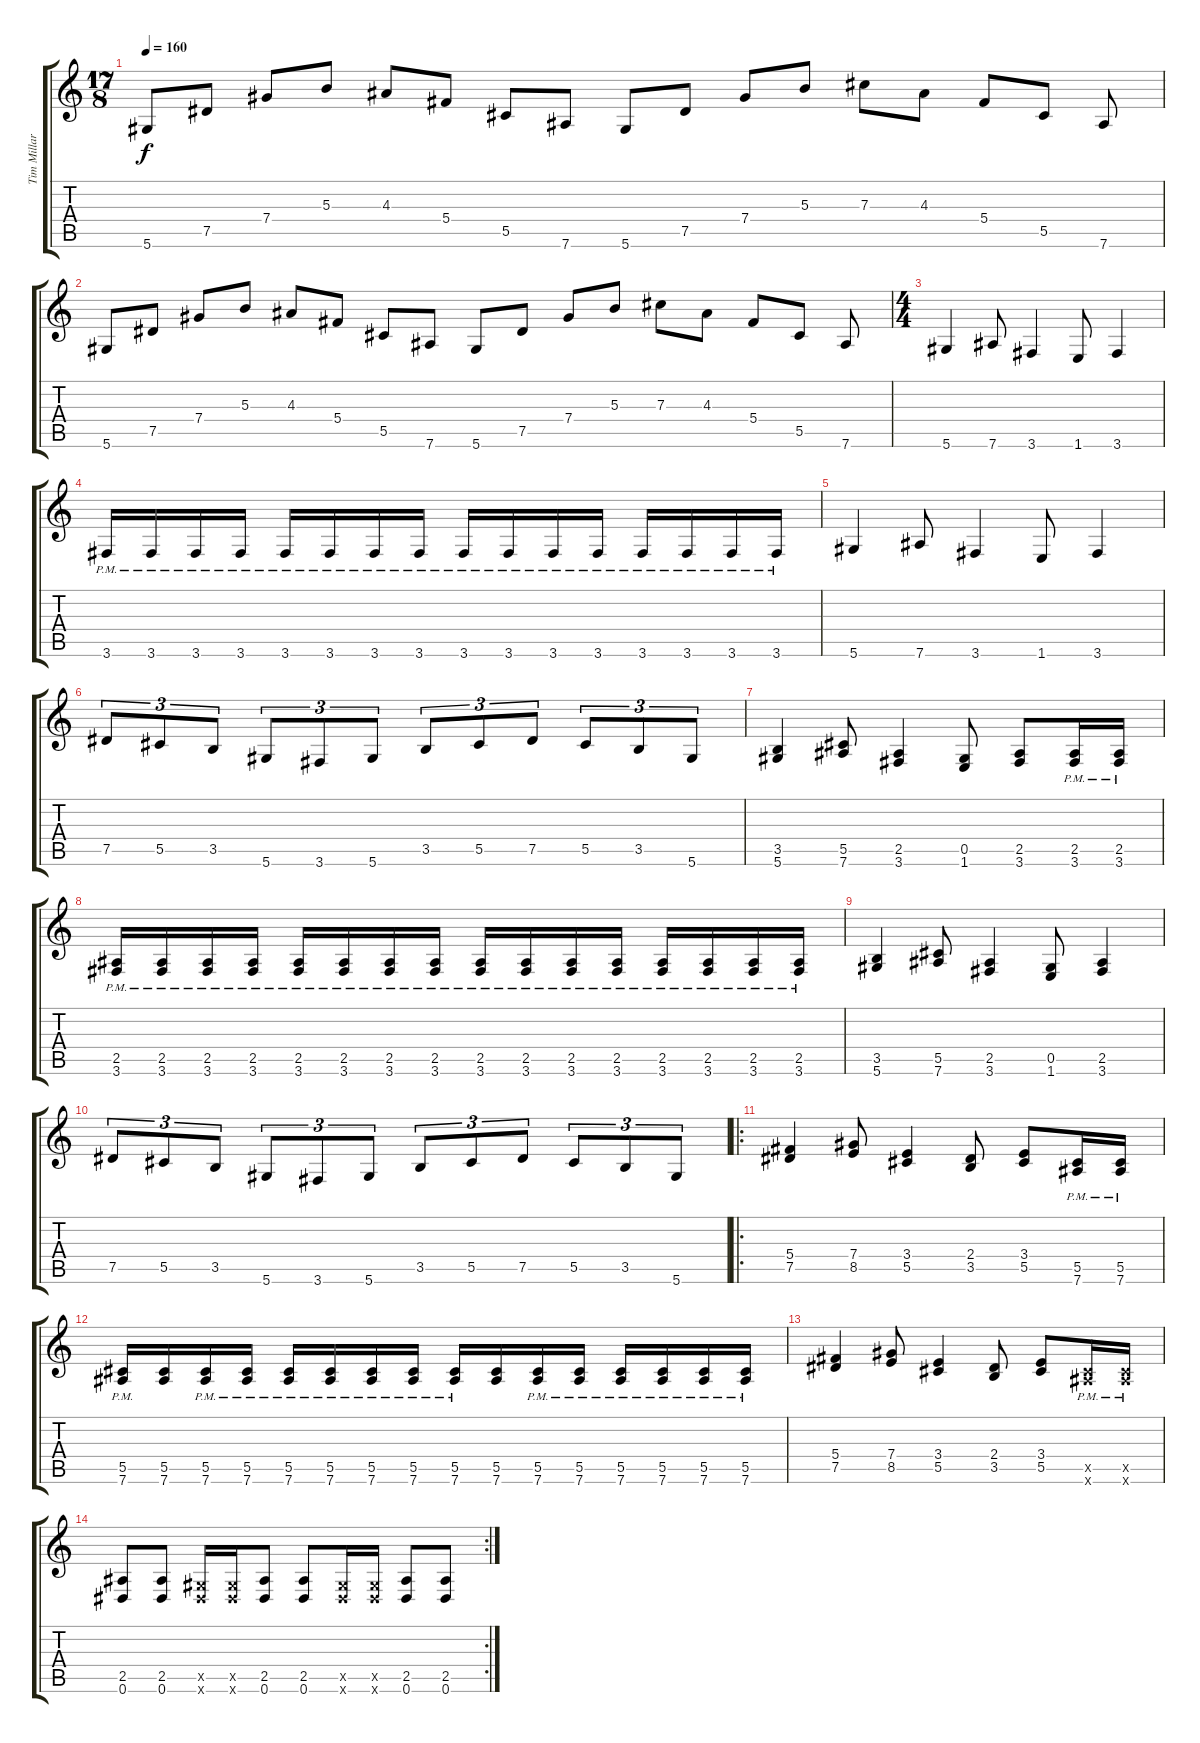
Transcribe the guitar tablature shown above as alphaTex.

\track ("Tim Millar" "Tim Millar") {instrument distortionguitar}
\staff {score tabs}
\tuning (Eb4 Bb3 Gb3 Db3 Ab2 Eb2) {hide}
\ts (17 8)
\tempo 160
\clef g2
\ks c
5.6.8{dy f instrument overdrivenguitar} 7.5.8 7.4.8 5.3.8 4.3.8 5.4.8 5.5.8 7.6.8 5.6.8 7.5.8 7.4.8 5.3.8 7.3.8 4.3.8 5.4.8 5.5.8 7.6.8 |
5.6.8{instrument overdrivenguitar} 7.5.8 7.4.8 5.3.8 4.3.8 5.4.8 5.5.8 7.6.8 5.6.8 7.5.8 7.4.8 5.3.8 7.3.8 4.3.8 5.4.8 5.5.8 7.6.8 |
\ts (4 4)
5.6.4 7.6.8 3.6.4 1.6.8 3.6.4 |
3.6{pm}.16 3.6{pm}.16 3.6{pm}.16 3.6{pm}.16 3.6{pm}.16 3.6{pm}.16 3.6{pm}.16 3.6{pm}.16 3.6{pm}.16 3.6{pm}.16 3.6{pm}.16 3.6{pm}.16 3.6{pm}.16 3.6{pm}.16 3.6{pm}.16 3.6{pm}.16 |
5.6.4 7.6.8 3.6.4 1.6.8 3.6.4 |
7.5.8{tu (3 2)} 5.5.8{tu (3 2)} 3.5.8{tu (3 2)} 5.6.8{tu (3 2)} 3.6.8{tu (3 2)} 5.6.8{tu (3 2)} 3.5.8{tu (3 2)} 5.5.8{tu (3 2)} 7.5.8{tu (3 2)} 5.5.8{tu (3 2)} 3.5.8{tu (3 2)} 5.6.8{tu (3 2)} |
(3.5 5.6).4 (5.5 7.6).8 (2.5 3.6).4 (0.5 1.6).8 (2.5 3.6).8 (2.5{pm} 3.6{pm}).16 (2.5{pm} 3.6{pm}).16 |
(2.5{pm} 3.6{pm}).16 (2.5{pm} 3.6{pm}).16 (2.5{pm} 3.6{pm}).16 (2.5{pm} 3.6{pm}).16 (2.5{pm} 3.6{pm}).16 (2.5{pm} 3.6{pm}).16 (2.5{pm} 3.6{pm}).16 (2.5{pm} 3.6{pm}).16 (2.5{pm} 3.6{pm}).16 (2.5{pm} 3.6{pm}).16 (2.5{pm} 3.6{pm}).16 (2.5{pm} 3.6{pm}).16 (2.5{pm} 3.6{pm}).16 (2.5{pm} 3.6{pm}).16 (2.5{pm} 3.6{pm}).16 (2.5{pm} 3.6{pm}).16 |
(3.5 5.6).4 (5.5 7.6).8 (2.5 3.6).4 (0.5 1.6).8 (2.5 3.6).4 |
7.5.8{tu (3 2)} 5.5.8{tu (3 2)} 3.5.8{tu (3 2)} 5.6.8{tu (3 2)} 3.6.8{tu (3 2)} 5.6.8{tu (3 2)} 3.5.8{tu (3 2)} 5.5.8{tu (3 2)} 7.5.8{tu (3 2)} 5.5.8{tu (3 2)} 3.5.8{tu (3 2)} 5.6.8{tu (3 2)} |
\ro
(5.4 7.5).4 (7.4 8.5).8 (3.4 5.5).4 (2.4 3.5).8 (3.4 5.5).8 (5.5{pm} 7.6{pm}).16 (5.5{pm} 7.6{pm}).16 |
(5.5{pm} 7.6{pm}).16 (5.5 7.6).16 (5.5{pm} 7.6{pm}).16 (5.5{pm} 7.6{pm}).16 (5.5{pm} 7.6{pm}).16 (5.5{pm} 7.6{pm}).16 (5.5{pm} 7.6{pm}).16 (5.5{pm} 7.6{pm}).16 (5.5{pm} 7.6{pm}).16 (5.5 7.6).16 (5.5{pm} 7.6{pm}).16 (5.5{pm} 7.6{pm}).16 (5.5{pm} 7.6{pm}).16 (5.5{pm} 7.6{pm}).16 (5.5{pm} 7.6{pm}).16 (5.5{pm} 7.6{pm}).16 |
(5.4 7.5).4 (7.4 8.5).8 (3.4 5.5).4 (2.4 3.5).8 (3.4 5.5).8 (5.5{pm x} 7.6{pm x}).16 (5.5{pm x} 7.6{pm x}).16 |
\rc 2
(2.5 0.6).8 (2.5 0.6).8 (0.5{x} 0.6{x}).16 (0.5{x} 0.6{x}).16 (2.5 0.6).8 (2.5 0.6).8 (0.5{x} 0.6{x}).16 (0.5{x} 0.6{x}).16 (2.5 0.6).8 (2.5 0.6).8
